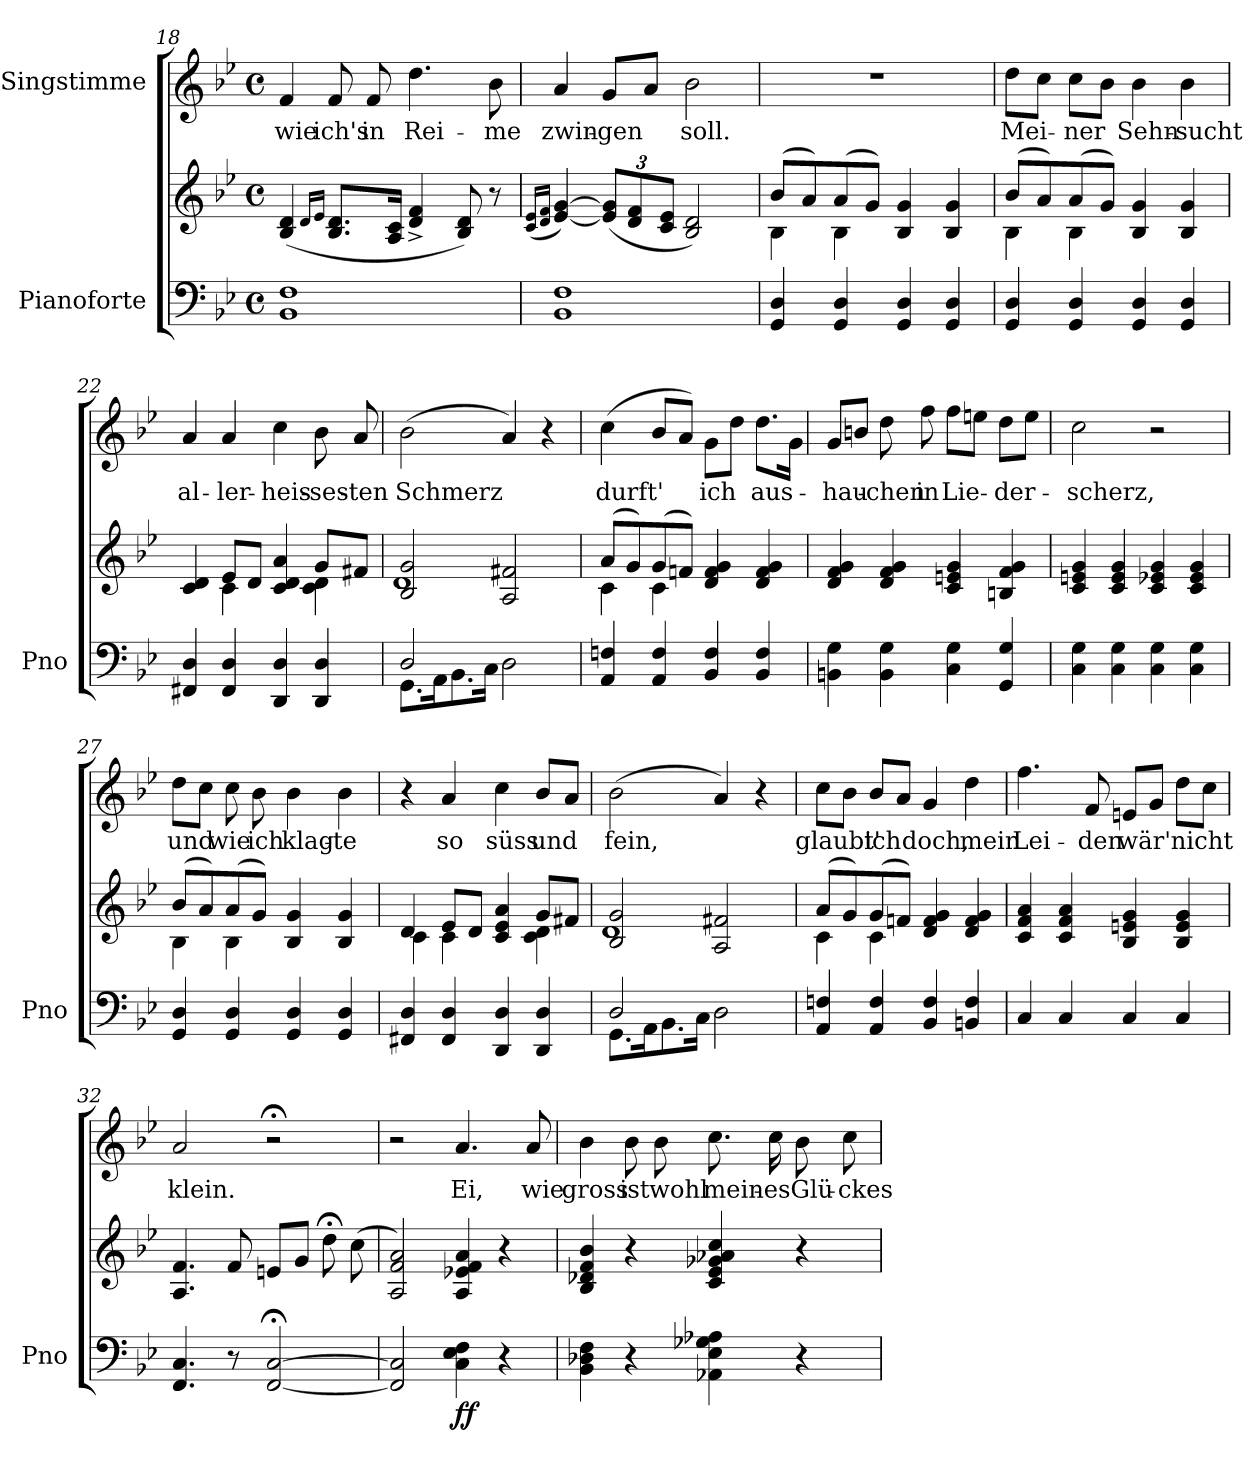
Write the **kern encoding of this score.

**kern	**kern	**dynam	**kern	**text
*part2	*part2	*part2	*part1	*part1
*staff3	*staff2	*staff2/3	*staff1	*staff1
*I"Pianoforte	*	*	*I"Singstimme	*
*I'Pno	*	*	*	*
*clefF4	*clefG2	*	*clefG2	*
*k[b-e-]	*k[b-e-]	*	*k[b-e-]	*
*M4/4	*M4/4	*	*M4/4	*
*met(c)	*met(c)	*	*met(c)	*
=18	=18	=18	=18	=18
!	!	!	!	!LO:LY:b
1BB- 1F	(4B-/ 4d/	.	4f/	wie
.	16qd/LL	.	.	.
.	16qe-/JJ	.	.	.
!	!	!	!	!LO:LY:b
.	8.B-/ 8.d/L	.	8f/	ich's
!	!	!	!	!LO:LY:b
.	.	.	8f/	in
.	16A/ 16c/Jk	.	.	.
!	!	!	!	!LO:LY:b
.	4d/^> 4f/^>	.	4.dd\	Rei-
.	8B-/ 8d/)	.	.	.
!	!	!	!	!LO:LY:b
.	8r	.	8b-\	-me
=19	=19	=19	=19	=19
.	(16qc/ 16qe-/LL	.	.	.
.	16qd/ 16qf/JJ	.	.	.
!	!	!	!	!LO:LY:b
1BB- 1F	[4e-/ [4g/)	.	4a/	zwin-
*	*Xbrackettup	*	*	*
!	!	!	!	!LO:LY:b
.	(12e-/] 12g/]L	.	8g/L	-gen
.	12d/ 12f/	.	.	.
.	.	.	8a/J	.
.	12c/ 12e-/J	.	.	.
!	!	!	!	!LO:LY:b
.	2B-/ 2d/)	.	2b-\	soll.
=20	=20	=20	=20	=20
*	*^	*	*	*
4GG/ 4D/	(8b-/L	4B-\	.	1r	.
.	8a/)	.	.	.	.
4GG/ 4D/	(8a/	4B-\	.	.	.
.	8g/J)	.	.	.	.
4GG/ 4D/	4B-/ 4g/	2ryy	.	.	.
4GG/ 4D/	4B-/ 4g/	.	.	.	.
=21	=21	=21	=21	=21	=21
!	!	!	!	!	!LO:LY:b
4GG/ 4D/	(8b-/L	4B-\	.	8dd\L	Mei-
.	8a/)	.	.	8cc\J	.
!	!	!	!	!	!LO:LY:b
4GG/ 4D/	(8a/	4B-\	.	8cc\L	-ner
.	8g/J)	.	.	8b-\J	.
!	!	!	!	!	!LO:LY:b
4GG/ 4D/	4B-/ 4g/	2ryy	.	4b-\	Sehn-
!	!	!	!	!	!LO:LY:b
4GG/ 4D/	4B-/ 4g/	.	.	4b-\	-sucht
!!LO:LB:g=z
=22	=22	=22	=22	=22	=22
!	!	!	!	!	!LO:LY:b
4FF#X/ 4D/	4c/ 4d/	4ryy	.	4a/	al-
!	!	!	!	!	!LO:LY:b
4FF#/ 4D/	8e-/L	4c\	.	4a/	-ler-
.	8d/J	.	.	.	.
!	!	!	!	!	!LO:LY:b
4DD/ 4D/	4c/ 4d/ 4a/	4ryy	.	4cc\	-heis-
!	!	!	!	!	!LO:LY:b
4DD/ 4D/	8g/L	4c\ 4d\	.	8b-\	-ses-
!	!	!	!	!	!LO:LY:b
.	8f#X/J	.	.	8a/	-ten
=23	=23	=23	=23	=23	=23
*^	*	*	*	*	*
!	!	!	!	!	!	!LO:LY:b
2D/	8.GG\L	2B-/ 2g/	1d	.	(2b-\	Schmerz
.	16AA\K	.	.	.	.	.
.	8.BB-\	.	.	.	.	.
.	16C\Jk	.	.	.	.	.
2D\	2ryy	2A/ 2f#X/	.	.	4a/)	.
.	.	.	.	.	4r	.
*v	*v	*	*	*	*	*
=24	=24	=24	=24	=24	=24
!	!	!	!	!	!LO:LY:b
4AA/ 4Fn/	(8a/L	4c\	.	(4cc\	durft'
.	8g/)	.	.	.	.
4AA/ 4F/	(8g/	4c\	.	8b-/L	.
.	8fn/J)	.	.	8a/J)	.
!	!	!	!	!	!LO:LY:b
4BB-/ 4F/	4d/ 4f/ 4g/	2ryy	.	8g\L	ich
.	.	.	.	8dd\J	.
!	!	!	!	!	!LO:LY:b
4BB-/ 4F/	4d/ 4f/ 4g/	.	.	8.dd\L	aus-
.	.	.	.	16g\Jk	.
*	*v	*v	*	*	*
=25	=25	=25	=25	=25
!	!	!	!	!LO:LY:b
4BBn\ 4G\	4d/ 4f/ 4g/	.	8g/L	-hau-
.	.	.	8bn/J	.
!	!	!	!	!LO:LY:b
4BB\ 4G\	4d/ 4f/ 4g/	.	8dd\	-chen
!	!	!	!	!LO:LY:b
.	.	.	8ff\	in
!	!	!	!	!LO:LY:b
4C\ 4G\	4c/ 4en/ 4g/	.	8ff\L	Lie-
.	.	.	8een\J	.
!	!	!	!	!LO:LY:b
4GG/ 4G/	4Bn/ 4f/ 4g/	.	8dd\L	-der-
.	.	.	8ee\J	.
=26	=26	=26	=26	=26
!	!	!	!	!LO:LY:b
4C\ 4G\	4c/ 4en/ 4g/	.	2cc\	-scherz,
4C\ 4G\	4c/ 4e/ 4g/	.	.	.
4C\ 4G\	4c/ 4e-X/ 4g/	.	2r	.
4C\ 4G\	4c/ 4e-/ 4g/	.	.	.
=27	=27	=27	=27	=27
*	*^	*	*	*
!	!	!	!	!	!LO:LY:b
4GG/ 4D/	(8b-/L	4B-\	.	8dd\L	und
.	8a/)	.	.	8cc\J	.
!	!	!	!	!	!LO:LY:b
4GG/ 4D/	(8a/	4B-\	.	8cc\	wie
!	!	!	!	!	!LO:LY:b
.	8g/J)	.	.	8b-\	ich
!	!	!	!	!	!LO:LY:b
4GG/ 4D/	4B-/ 4g/	2ryy	.	4b-\	klag-
!	!	!	!	!	!LO:LY:b
4GG/ 4D/	4B-/ 4g/	.	.	4b-\	-te
!!LO:PB:g=z
=28	=28	=28	=28	=28	=28
4FF#X/ 4D/	4d/	4c\	.	4r	.
!	!	!	!	!	!LO:LY:b
4FF#/ 4D/	8e-/L	4c\	.	4a/	so
.	8d/J	.	.	.	.
!	!	!	!	!	!LO:LY:b
4DD/ 4D/	4c/ 4e-/ 4a/	4ryy	.	4cc\	süss
!	!	!	!	!	!LO:LY:b
4DD/ 4D/	8g/L	4c\ 4d\	.	8b-/L	und
.	8f#X/J	.	.	8a/J	.
=29	=29	=29	=29	=29	=29
*^	*	*	*	*	*
!	!	!	!	!	!	!LO:LY:b
2D/	8.GG\L	2B-/ 2g/	1d	.	(2b-\	fein,
.	16AA\K	.	.	.	.	.
.	8.BB-\	.	.	.	.	.
.	16C\Jk	.	.	.	.	.
2D\	2ryy	2A/ 2f#X/	.	.	4a/)	.
.	.	.	.	.	4r	.
*v	*v	*	*	*	*	*
=30	=30	=30	=30	=30	=30
!	!	!	!	!	!LO:LY:b
4AA/ 4Fn/	(8a/L	4c\	.	8cc\L	glaubt'
.	8g/)	.	.	8b-\J	.
!	!	!	!	!	!LO:LY:b
4AA/ 4F/	(8g/	4c\	.	8b-/L	ich
.	8fn/J)	.	.	8a/J	.
!	!	!	!	!	!LO:LY:b
4BB-/ 4F/	4d/ 4f/ 4g/	2ryy	.	4g/	doch,
!	!	!	!	!	!LO:LY:b
4BBn/ 4F/	4d/ 4f/ 4g/	.	.	4dd\	mein
*	*v	*v	*	*	*
=31	=31	=31	=31	=31
!	!	!	!	!LO:LY:b
4C/	4c/ 4f/ 4a/	.	4.ff\	Lei-
4C/	4c/ 4f/ 4a/	.	.	.
!	!	!	!	!LO:LY:b
.	.	.	8f/	-den
!	!	!	!	!LO:LY:b
4C/	4B-/ 4en/ 4g/	.	8en/L	wär'
.	.	.	8g/J	.
!	!	!	!	!LO:LY:b
4C/	4B-/ 4e/ 4g/	.	8dd\L	nicht
.	.	.	8cc\J	.
=32	=32	=32	=32	=32
!	!	!	!	!LO:LY:b
4.FF/ 4.C/	4.A/ 4.f/	.	2a/	klein.
8r	8f/	.	.	.
[2FF/;< [2C/;<	8en/L	.	2r;<	.
.	8g/J	.	.	.
.	8dd;<\	.	.	.
.	(8cc\	.	.	.
=33	=33	=33	=33	=33
2FF/] 2C/]	2A/ 2f/ 2a/)	.	2r	.
!	!	!LO:DY:b=2	!	!LO:LY:b
4C\ 4E-\ 4F\	4A/ 4e-X/ 4f/ 4a/	ff	4.a/	Ei,
4r	4r	.	.	.
!	!	!	!	!LO:LY:b
.	.	.	8a/	wie
!!LO:LB:g=z
=34	=34	=34	=34	=34
!	!	!	!	!LO:LY:b
4BB-\ 4D-X\ 4F\	4B-/ 4d-X/ 4f/ 4b-/	.	4b-\	gross
!	!	!	!	!LO:LY:b
4r	4r	.	8b-\	ist
!	!	!	!	!LO:LY:b
.	.	.	8b-\	wohl
!	!	!	!	!LO:LY:b
4AA-X\ 4E-\ 4G-X\ 4A-X\	4c/ 4e-/ 4g-X/ 4a-X/ 4cc/	.	8.cc\	mein-
!	!	!	!	!LO:LY:b
.	.	.	16cc\	-es
!	!	!	!	!LO:LY:b
4r	4r	.	8b-\	Glü-
!	!	!	!	!LO:LY:b
.	.	.	8cc\	-ckes
=	=	=	=	=
*-	*-	*-	*-	*-
